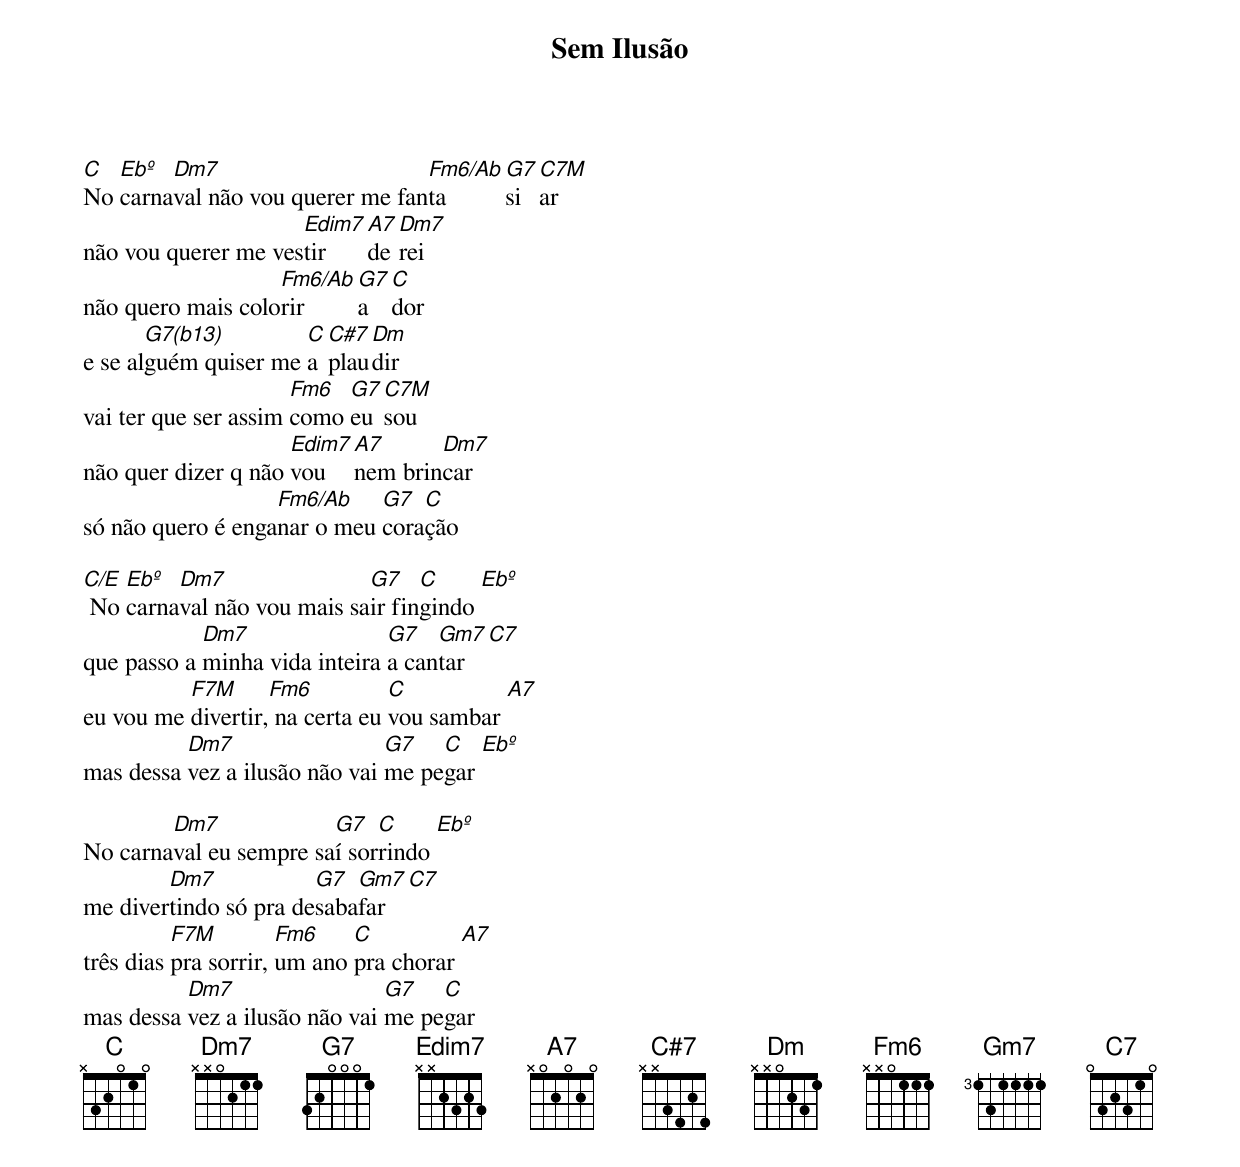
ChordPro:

{title: Sem Ilusão}
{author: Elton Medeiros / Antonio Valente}
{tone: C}

[C]No [Ebº]carna[Dm7]val não vou querer me fan[Fm6/Ab]ta[G7]si[C7M]ar
não vou querer me ves[Em7(b5)]tir [A7]de [Dm7]rei
não quero mais colo[Fm6/Ab]rir [G7]a [C]dor
e se al[G7(b13)]guém quiser me [C]a[C#7]plau[Dm]dir
vai ter que ser assim [Fm6]como [G7]eu [C7M]sou
não quer dizer q não [Em7(b5)]vou [A7]nem brin[Dm7]car
só não quero é enga[Fm6/Ab]nar o meu [G7]cora[C]ção

[C/E] No [Ebº]carna[Dm7]val não vou mais sa[G7]ir fin[C]gindo [Ebº]
que passo a [Dm7]minha vida inteira [G7]a can[Gm7]tar [C7]
eu vou me [F7M]divertir,[Fm6] na certa eu [C]vou sambar [A7]
mas dessa [Dm7]vez a ilusão não vai [G7]me pe[C]gar [Ebº]

No carna[Dm7]val eu sempre sa[G7]í sor[C]rindo [Ebº]
me diver[Dm7]tindo só pra de[G7]saba[Gm7]far [C7]
três dias [F7M]pra sorrir, [Fm6]um ano [C]pra chorar [A7]
mas dessa [Dm7]vez a ilusão não vai [G7]me pe[C]gar
